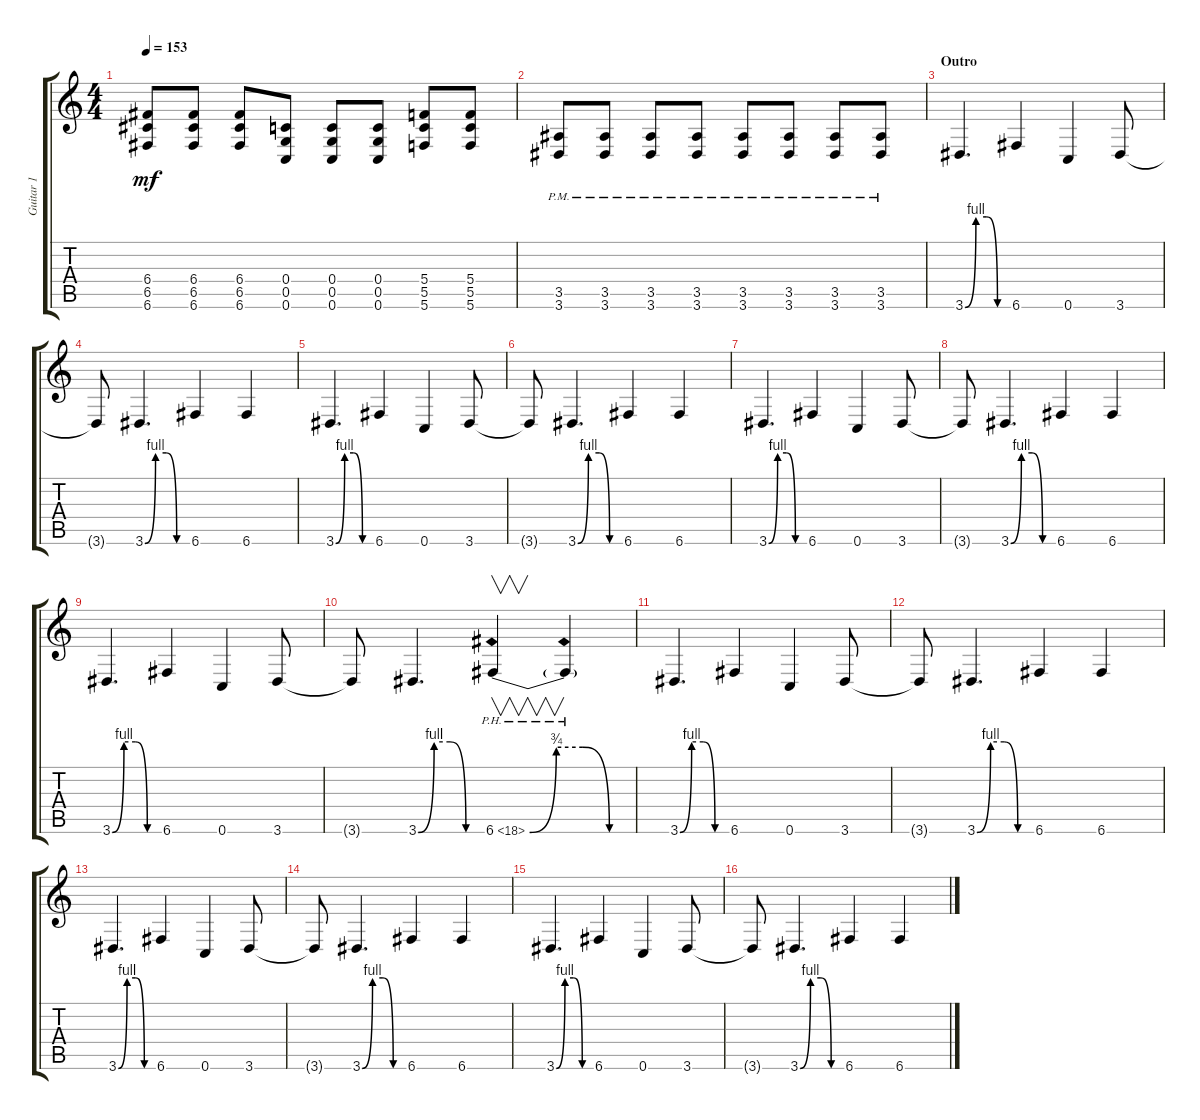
\track ("Guitar 1" "Guitar 1") {instrument distortionguitar}
\staff {score tabs}
\tuning (D4 A3 F3 C3 G2 C2) {hide}
\ts (4 4)
\tempo 153
\clef g2
\ks c
(6.4 6.5 6.6).8{dy mf} (6.4 6.5 6.6).8 (6.4 6.5 6.6).8 (0.4 0.5 0.6).8 (0.4 0.5 0.6).8 (0.4 0.5 0.6).8 (5.4 5.5 5.6).8 (5.4 5.5 5.6).8 |
(3.5{pm} 3.6{pm}).8 (3.5{pm} 3.6{pm}).8 (3.5{pm} 3.6{pm}).8 (3.5{pm} 3.6{pm}).8 (3.5{pm} 3.6{pm}).8 (3.5{pm} 3.6{pm}).8 (3.5{pm} 3.6{pm}).8 (3.5{pm} 3.6{pm}).8 |
\section ("" "Outro")
3.6{be (custom 0 0 15 4 30 4 45 0 60 0)}.4{d} 6.6.4 0.6.4 3.6.8 |
3.6{t}.8 3.6{be (custom 0 0 15 4 30 4 45 0 60 0)}.4{d} 6.6.4 6.6.4 |
3.6{be (custom 0 0 15 4 30 4 45 0 60 0)}.4{d} 6.6.4 0.6.4 3.6.8 |
3.6{t}.8 3.6{be (custom 0 0 15 4 30 4 45 0 60 0)}.4{d} 6.6.4 6.6.4 |
3.6{be (custom 0 0 15 4 30 4 45 0 60 0)}.4{d} 6.6.4 0.6.4 3.6.8 |
3.6{t}.8 3.6{be (custom 0 0 15 4 30 4 45 0 60 0)}.4{d} 6.6.4 6.6.4 |
3.6{be (custom 0 0 15 4 30 4 45 0 60 0)}.4{d} 6.6.4 0.6.4 3.6.8 |
3.6{t}.8 3.6{be (custom 0 0 15 4 30 4 45 0 60 0)}.4{d} 6.6{be (custom 0 0 15 3 30 3 45 0 60 0) ph 12}.4{v} 6.6{ph 12 t}.4 |
3.6{be (custom 0 0 15 4 30 4 45 0 60 0)}.4{d} 6.6.4 0.6.4 3.6.8 |
3.6{t}.8 3.6{be (custom 0 0 15 4 30 4 45 0 60 0)}.4{d} 6.6.4 6.6.4 |
3.6{be (custom 0 0 15 4 30 4 45 0 60 0)}.4{d} 6.6.4 0.6.4 3.6.8 |
3.6{t}.8 3.6{be (custom 0 0 15 4 30 4 45 0 60 0)}.4{d} 6.6.4 6.6.4 |
3.6{be (custom 0 0 15 4 30 4 45 0 60 0)}.4{d} 6.6.4 0.6.4 3.6.8 |
3.6{t}.8 3.6{be (custom 0 0 15 4 30 4 45 0 60 0)}.4{d} 6.6.4 6.6.4
